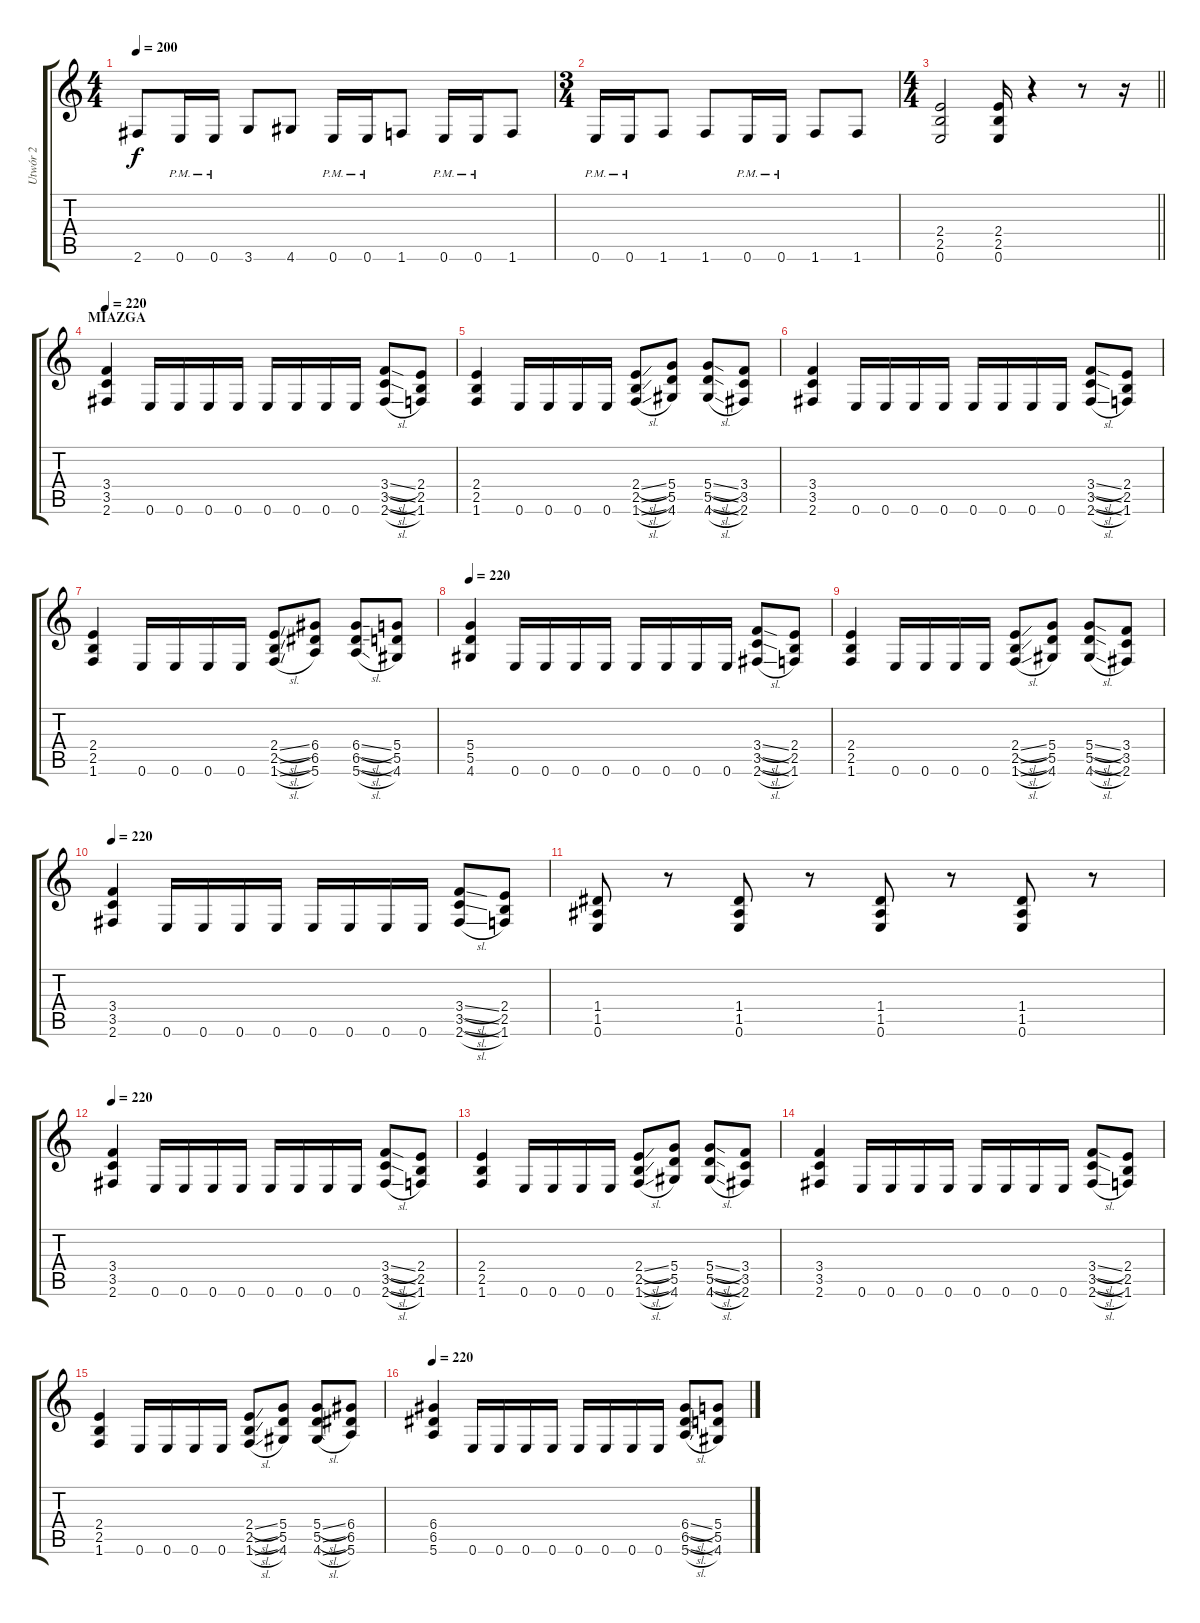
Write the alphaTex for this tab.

\track ("Utwór 2" "Utwór 2") {instrument distortionguitar}
\staff {score tabs}
\tuning (E4 B3 G3 D3 A2 E2) {hide}
\ts (4 4)
\tempo 200
\clef g2
\ks c
2.6.8{dy f} 0.6{pm}.16 0.6{pm}.16 3.6.8 4.6.8 0.6{pm}.16 0.6{pm}.16 1.6.8 0.6{pm}.16 0.6{pm}.16 1.6.8 |
\ts (3 4)
0.6{pm}.16 0.6{pm}.16 1.6.8 1.6.8 0.6{pm}.16 0.6{pm}.16 1.6.8 1.6.8 |
\ts (4 4)
\barLineRight lightlight
(2.4 2.5 0.6).2 (2.4 2.5 0.6).16 r.4 r.8 r.16 |
\section ("" "MIAZGA")
\tempo 220
(3.4 3.5 2.6).4 0.6.16 0.6.16 0.6.16 0.6.16 0.6.16 0.6.16 0.6.16 0.6.16 (3.4{sl} 3.5{sl} 2.6{sl}).8 (2.4 2.5 1.6).8 |
(2.4 2.5 1.6).4 0.6.16 0.6.16 0.6.16 0.6.16 (2.4{sl} 2.5{sl} 1.6{sl}).8 (5.4 5.5 4.6).8 (5.4{sl} 5.5{sl} 4.6{sl}).8 (3.4 3.5 2.6).8 |
(3.4 3.5 2.6).4 0.6.16 0.6.16 0.6.16 0.6.16 0.6.16 0.6.16 0.6.16 0.6.16 (3.4{sl} 3.5{sl} 2.6{sl}).8 (2.4 2.5 1.6).8 |
(2.4 2.5 1.6).4 0.6.16 0.6.16 0.6.16 0.6.16 (2.4{sl} 2.5{sl} 1.6{sl}).8 (6.4 6.5 5.6).8 (6.4{sl} 6.5{sl} 5.6{sl}).8 (5.4 5.5 4.6).8 |
\tempo 220
(5.4 5.5 4.6).4 0.6.16 0.6.16 0.6.16 0.6.16 0.6.16 0.6.16 0.6.16 0.6.16 (3.4{sl} 3.5{sl} 2.6{sl}).8 (2.4 2.5 1.6).8 |
(2.4 2.5 1.6).4 0.6.16 0.6.16 0.6.16 0.6.16 (2.4{sl} 2.5{sl} 1.6{sl}).8 (5.4 5.5 4.6).8 (5.4{sl} 5.5{sl} 4.6{sl}).8 (3.4 3.5 2.6).8 |
\tempo 220
(3.4 3.5 2.6).4 0.6.16 0.6.16 0.6.16 0.6.16 0.6.16 0.6.16 0.6.16 0.6.16 (3.4{sl} 3.5{sl} 2.6{sl}).8 (2.4 2.5 1.6).8 |
(1.4 1.5 0.6).8 r.8 (1.4 1.5 0.6).8 r.8 (1.4 1.5 0.6).8 r.8 (1.4 1.5 0.6).8 r.8 |
\tempo 220
(3.4 3.5 2.6).4 0.6.16 0.6.16 0.6.16 0.6.16 0.6.16 0.6.16 0.6.16 0.6.16 (3.4{sl} 3.5{sl} 2.6{sl}).8 (2.4 2.5 1.6).8 |
(2.4 2.5 1.6).4 0.6.16 0.6.16 0.6.16 0.6.16 (2.4{sl} 2.5{sl} 1.6{sl}).8 (5.4 5.5 4.6).8 (5.4{sl} 5.5{sl} 4.6{sl}).8 (3.4 3.5 2.6).8 |
(3.4 3.5 2.6).4 0.6.16 0.6.16 0.6.16 0.6.16 0.6.16 0.6.16 0.6.16 0.6.16 (3.4{sl} 3.5{sl} 2.6{sl}).8 (2.4 2.5 1.6).8 |
(2.4 2.5 1.6).4 0.6.16 0.6.16 0.6.16 0.6.16 (2.4{sl} 2.5{sl} 1.6{sl}).8 (5.4 5.5 4.6).8 (5.4{sl} 5.5{sl} 4.6{sl}).8 (6.4 6.5 5.6).8 |
\tempo 220
(6.4 6.5 5.6).4 0.6.16 0.6.16 0.6.16 0.6.16 0.6.16 0.6.16 0.6.16 0.6.16 (6.4{sl} 6.5{sl} 5.6{sl}).8 (5.4 5.5 4.6).8
